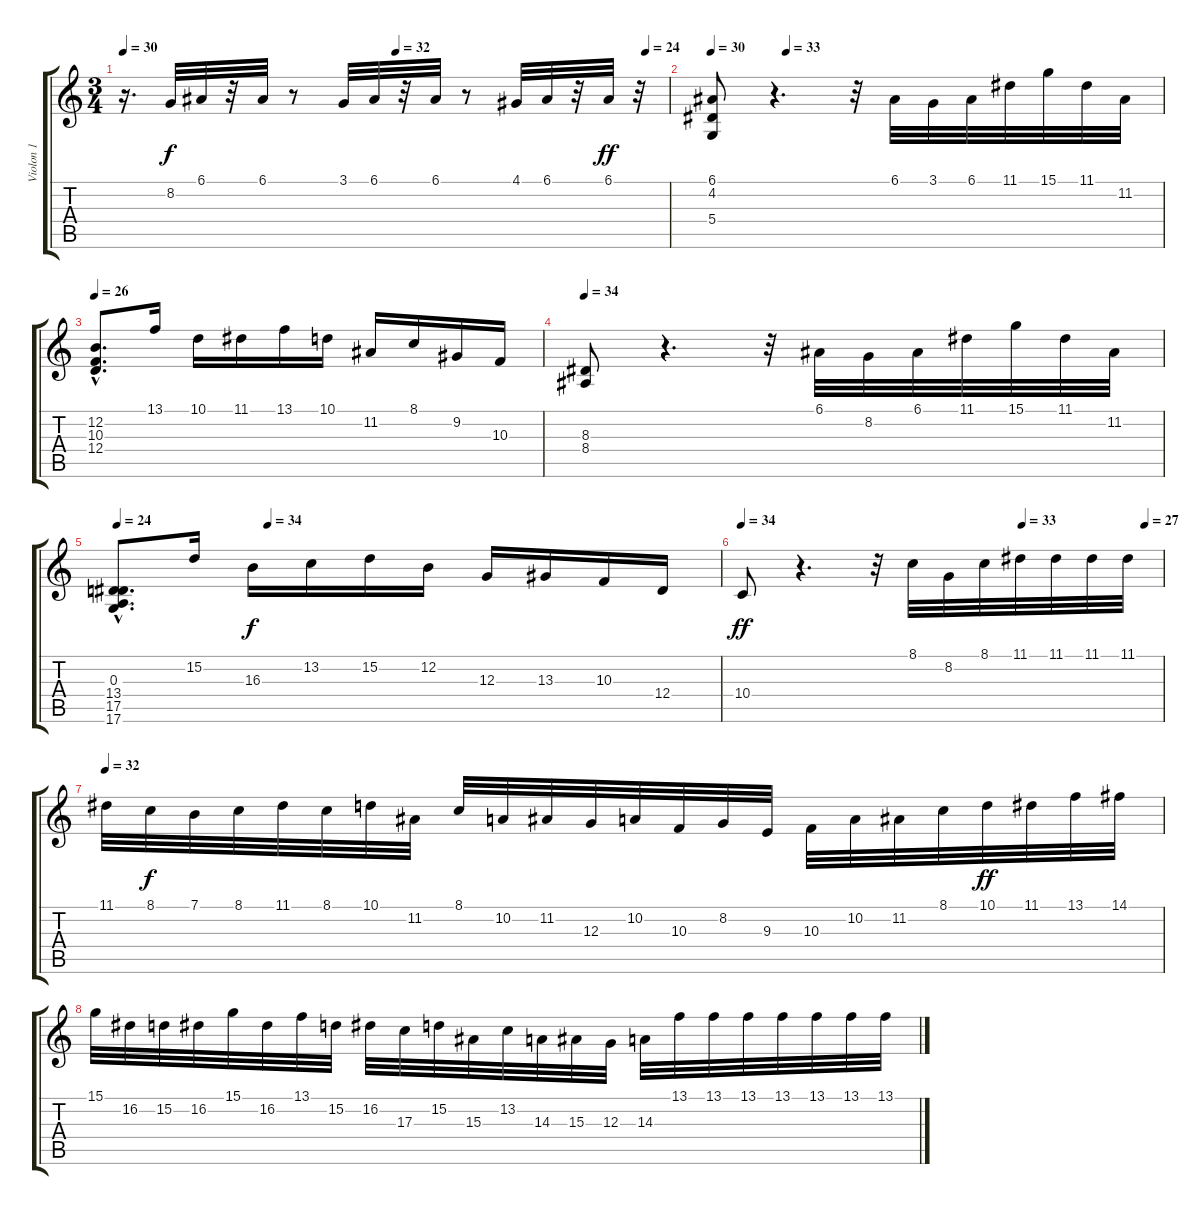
\track ("Violon 1" "Violon 1") {instrument violin}
\staff {score tabs}
\tuning (E4 B3 G3 D3 A2 E2) {hide}
\ts (3 4)
\tempo 30
\tempo (32 0.5)
\tempo (24 0.9583333333333334)
\clef g2
\ks c
r.16{d dy mp} 8.2.32{dy f} 6.1.32 r.32 6.1.32 r.8 3.1.32 6.1.32 r.32 6.1.32 r.8 4.1.32 6.1.32 r.32 6.1.32{dy ff} r.32 |
\tempo 30
\tempo (33 0.16666666666666666)
(6.1 4.2 5.4).8{instrument stringensemble1} r.4{d} r.32 6.1.32 3.1.32 6.1.32 11.1.32 15.1.32 11.1.32 11.2.32 |
\tempo 26
(12.2{hac} 10.3{hac} 12.4{hac}).8{d} 13.1.16 10.1.16 11.1.16 13.1.16 10.1.16 11.2.16 8.1.16 9.2.16 10.3.16 |
\tempo 34
(8.3 8.4).8 r.4{d} r.32 6.1.32 8.2.32 6.1.32 11.1.32 15.1.32 11.1.32 11.2.32 |
\tempo 24
\tempo (34 0.25)
(0.3{hac} 13.4 17.5{hac} 17.6{hac}).8{d} 15.2.16 16.3.16{dy f} 13.2.16 15.2.16 12.2.16 12.3.16 13.3.16 10.3.16 12.4.16 |
\tempo 34
\tempo (33 0.6666666666666666)
\tempo (27 0.9583333333333334)
10.4.8{dy ff} r.4{d} r.32 8.1.32 8.2.32 8.1.32 11.1.32 11.1.32 11.1.32 11.1.32 |
\tempo 32
11.1.32 8.1.32{dy f} 7.1.32 8.1.32 11.1.32 8.1.32 10.1.32 11.2.32 8.1.32 10.2.32 11.2.32 12.3.32 10.2.32 10.3.32 8.2.32 9.3.32 10.3.32 10.2.32 11.2.32 8.1.32 10.1.32{dy ff} 11.1.32 13.1.32 14.1.32 |
15.1.32 16.2.32 15.2.32 16.2.32 15.1.32 16.2.32 13.1.32 15.2.32 16.2.32 17.3.32 15.2.32 15.3.32 13.2.32 14.3.32 15.3.32 12.3.32 14.3.32 13.1.32 13.1.32 13.1.32 13.1.32 13.1.32 13.1.32 13.1.32
